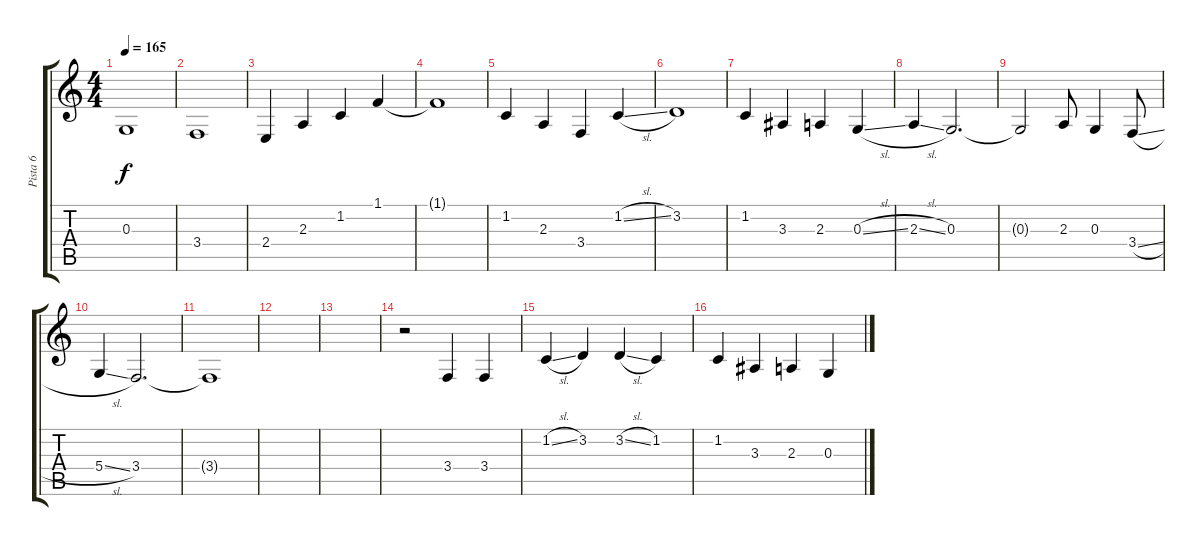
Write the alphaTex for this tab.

\track ("Pista 6" "Pista 6") {instrument electricgrandpiano}
\staff {score tabs}
\tuning (E4 B3 G3 D3 A2 E2) {hide}
\ts (4 4)
\tempo 165
\clef g2
\ks c
0.3{t}.1{dy f} |
3.4.1 |
2.4.4 2.3.4 1.2.4 1.1.4 |
1.1{t}.1 |
1.2.4 2.3.4 3.4.4 1.2{sl}.4 |
3.2.1 |
1.2.4 3.3.4 2.3.4 0.3{sl}.4 |
2.3{sl}.4 0.3.2{d} |
0.3{t}.2 2.3.8 0.3.4 3.4{sl}.8 |
5.4{sl}.4 3.4.2{d} |
3.4{t}.1 |
|
|
r.2 3.4.4 3.4.4 |
1.2{sl}.4 3.2.4 3.2{sl}.4 1.2.4 |
1.2.4 3.3.4 2.3.4 0.3.4
